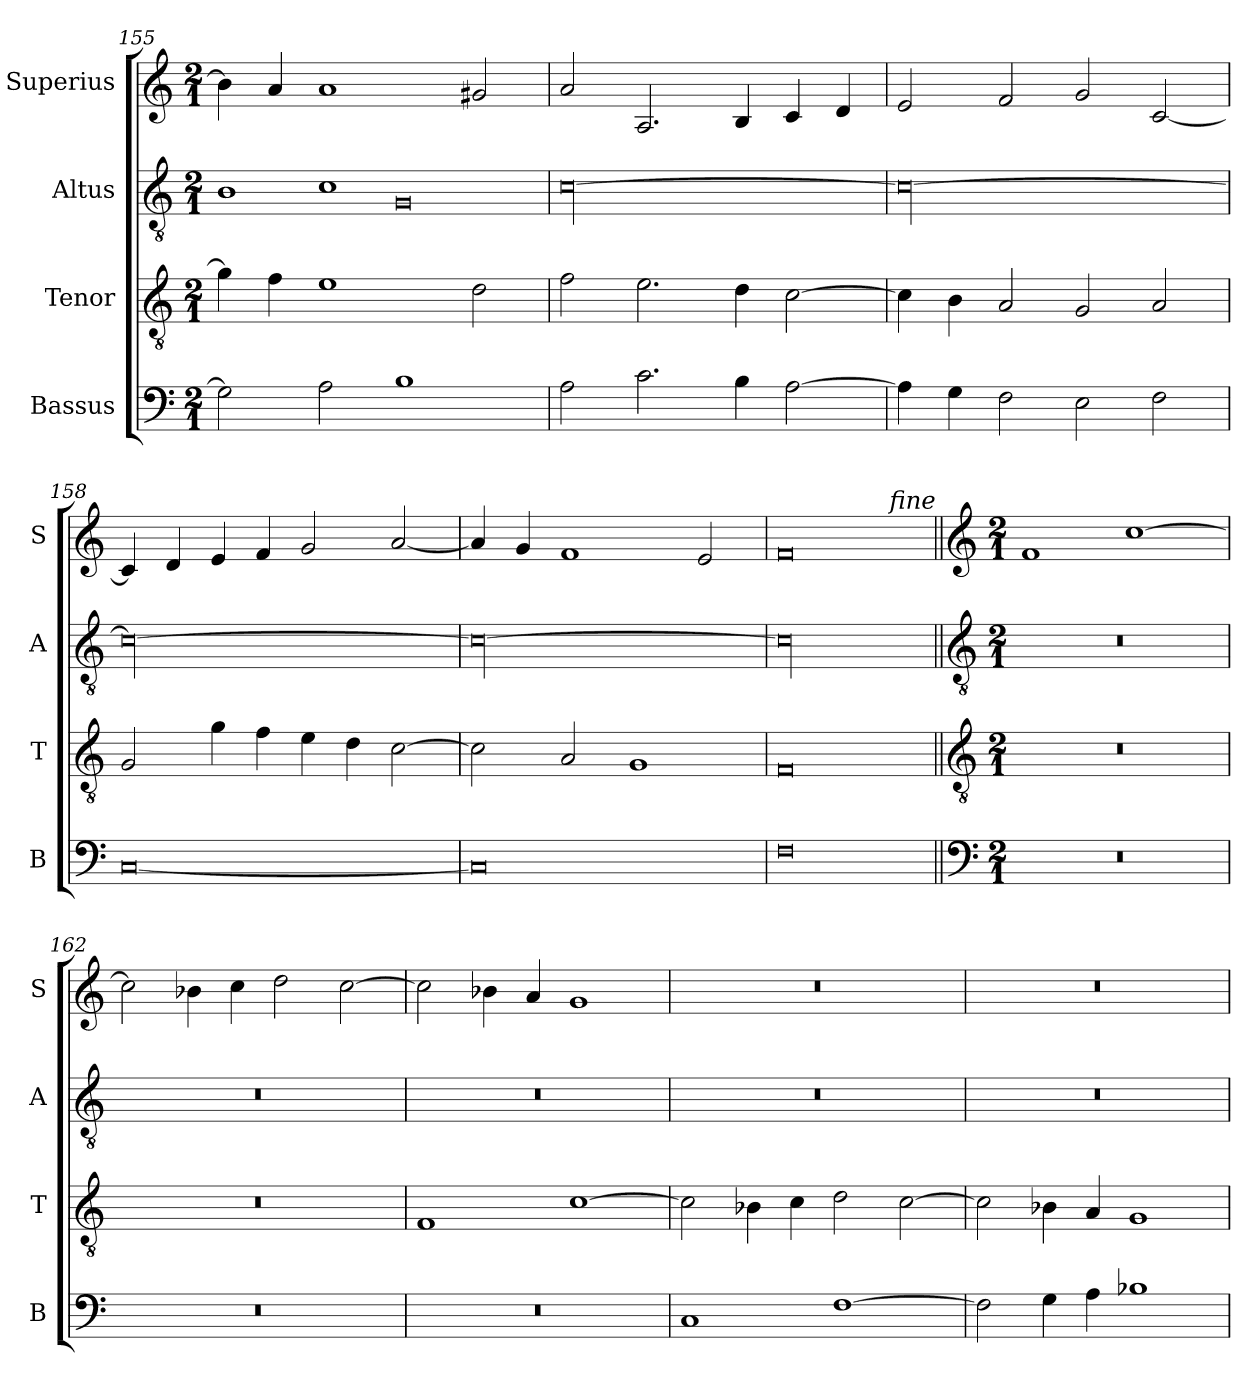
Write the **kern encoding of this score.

**kern	**kern	**kern	**kern
*part4	*part3	*part2	*part1
*staff4	*staff3	*staff2	*staff1
*I"Bassus	*I"Tenor	*I"Altus	*I"Superius
*I'B	*I'T	*I'A	*I'S
*clefF4	*clefGv2	*clefGv2	*clefG2
*k[]	*k[]	*k[]	*k[]
*M2/1	*M2/1	*M2/1	*M2/1
=155	=155	=155	=155
!	!	!LO:N:vis=1	!
2G\]	4g\]	2B	4b\]
.	4f\	.	4a/
!	!	!LO:N:vis=1	!
2A\	1e	2c	1a
!	!	!LO:N:vis=0	!
1B	.	1G	.
.	2d\	.	2g#X/
=156	=156	=156	=156
!	!	!LO:N:vis=00	!
2A\	2f\	[0c	2a/
2.c\	2.e\	.	2.A/
4B\	4d\	.	4B/
[2A\	[2c\	.	4c/
.	.	.	4d/
=157	=157	=157	=157
!	!	!LO:N:vis=00	!
4A\]	4c\]	0c_	2e/
4G\	4B\	.	.
2F\	2A/	.	2f/
2E\	2G/	.	2g/
2F\	2A/	.	[2c/
=158	=158	=158	=158
!	!	!LO:N:vis=00	!
[0C	2G/	0c_	4c/]
.	.	.	4d/
.	4g\	.	4e/
.	4f\	.	4f/
.	4e\	.	2g/
.	4d\	.	.
.	[2c\	.	[2a/
=159	=159	=159	=159
!	!	!LO:N:vis=00	!
0C]	2c\]	0c_	4a/]
.	.	.	4g/
.	2A/	.	1f
.	1G	.	.
.	.	.	2e/
=160	=160	=160	=160
!	!	!LO:N:vis=00	!
0F	0F	0c]	0f
!	!	!	!LO:TX:a:i:rj:t=fine
!!LO:LB:g=z
=161||	=161||	=161||	=161||
*clefF4	*clefGv2	*clefGv2	*clefG2
*k[]	*k[]	*k[]	*k[]
*M2/1	*M2/1	*M2/1	*M2/1
0r	0r	0r	1f
.	.	.	[1cc
=162	=162	=162	=162
0r	0r	0r	2cc\]
.	.	.	4b-X\
.	.	.	4cc\
.	.	.	2dd\
.	.	.	[2cc\
=163	=163	=163	=163
0r	1F	0r	2cc\]
.	.	.	4b-X\
.	.	.	4a/
.	[1c	.	1g
=164	=164	=164	=164
1C	2c\]	0r	0r
.	4B-X\	.	.
.	4c\	.	.
[1F	2d\	.	.
.	[2c\	.	.
=165	=165	=165	=165
2F\]	2c\]	0r	0r
4G\	4B-X\	.	.
4A\	4A/	.	.
1B-X	1G	.	.
=	=	=	=
*-	*-	*-	*-
